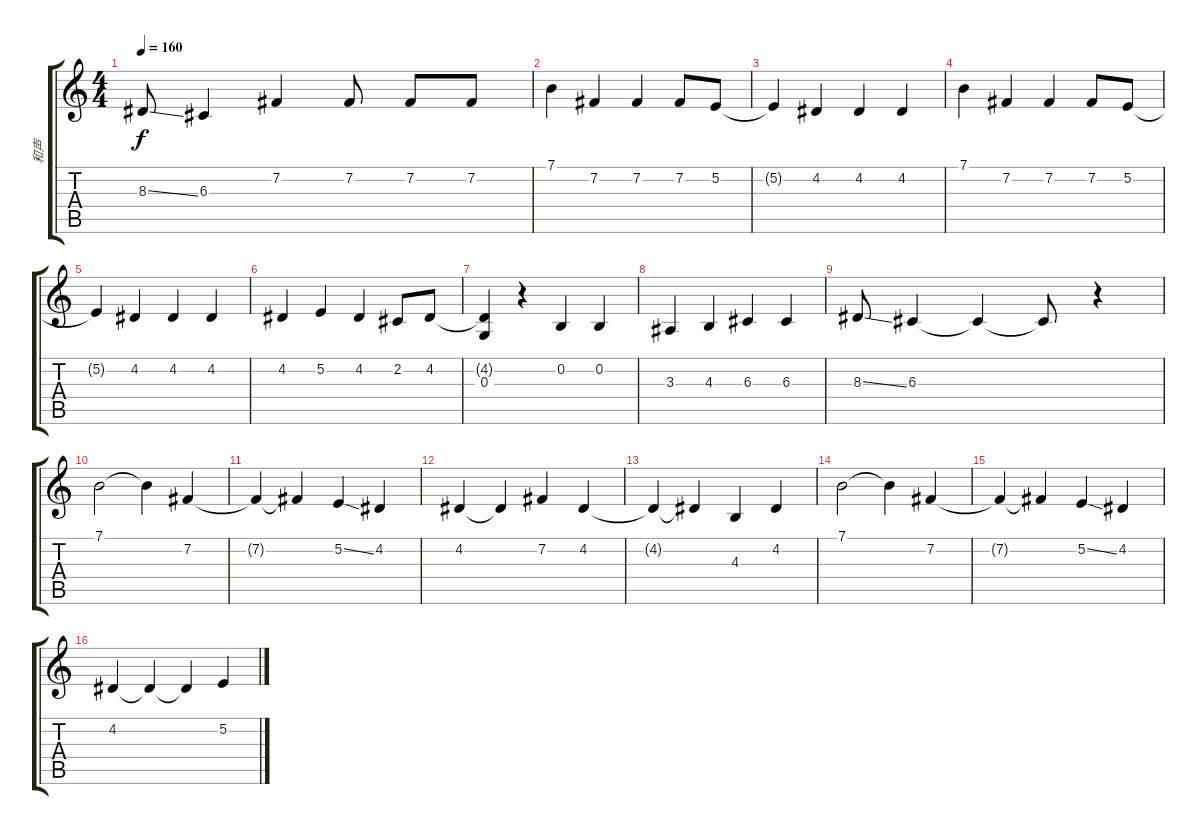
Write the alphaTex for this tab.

\track ("和声" "和声") {instrument harmonica}
\staff {score tabs}
\tuning (E4 B3 G3 D3 A2 E2) {hide}
\ts (4 4)
\tempo 160
\clef g2
\ks c
8.3{ss}.8{dy f} 6.3.4 7.2.4 7.2.8 7.2.8 7.2.8 |
7.1.4 7.2.4 7.2.4 7.2.8 5.2.8 |
5.2{t}.4 4.2.4 4.2.4 4.2.4 |
7.1.4 7.2.4 7.2.4 7.2.8 5.2.8 |
5.2{t}.4 4.2.4 4.2.4 4.2.4 |
4.2.4 5.2.4 4.2.4 2.2.8 4.2.8 |
(4.2{t} 0.3).4 r.4 0.2.4 0.2.4 |
3.3.4 4.3.4 6.3.4 6.3.4 |
8.3{ss}.8 6.3.4 6.3{t}.4 6.3{t}.8 r.4 |
7.1.2 7.1{t}.4 7.2.4 |
7.2{t}.4 7.2{t}.4 5.2{ss}.4 4.2.4 |
4.2.4 4.2{t}.4 7.2.4 4.2.4 |
4.2{t}.4 4.2{t}.4 4.3.4 4.2.4 |
7.1.2 7.1{t}.4 7.2.4 |
7.2{t}.4 7.2{t}.4 5.2{ss}.4 4.2.4 |
4.2.4 4.2{t}.4 4.2{t}.4 5.2.4
